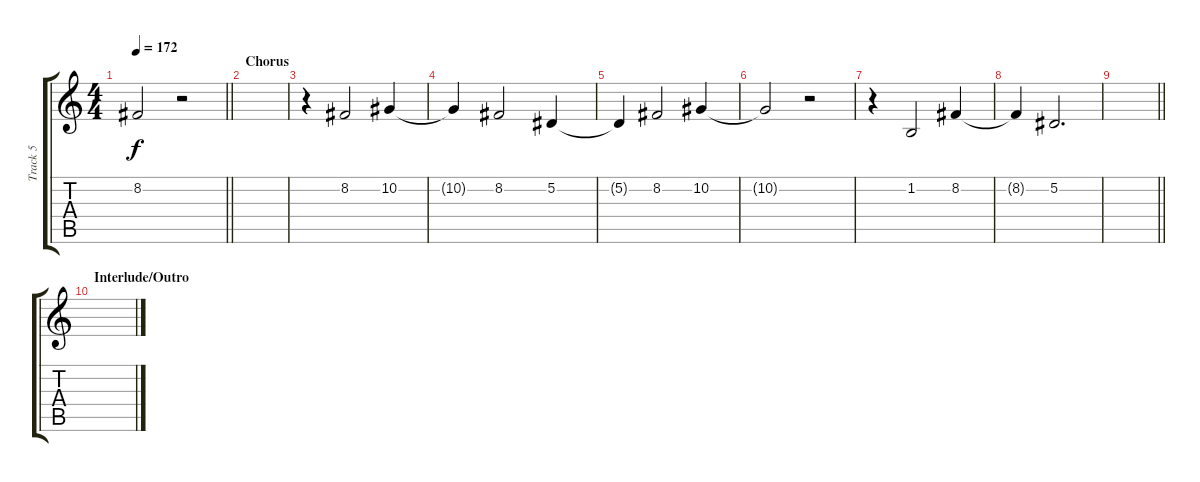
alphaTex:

\track ("Track 5" "Track 5") {instrument clarinet}
\staff {score tabs}
\tuning (Eb4 Bb3 Gb3 Db3 Ab2 Eb2) {hide}
\ts (4 4)
\tempo 172
\clef g2
\barLineRight lightlight
\ks c
8.2{t}.2{dy f} r.2 |
\section ("" "Chorus")
|
r.4 8.2.2 10.2.4 |
10.2{t}.4 8.2.2 5.2.4 |
5.2{t}.4 8.2.2 10.2.4 |
10.2{t}.2 r.2 |
r.4 1.2.2 8.2.4 |
8.2{t}.4 5.2.2{d} |
\barLineRight lightlight
|
\section ("" "Interlude/Outro")
